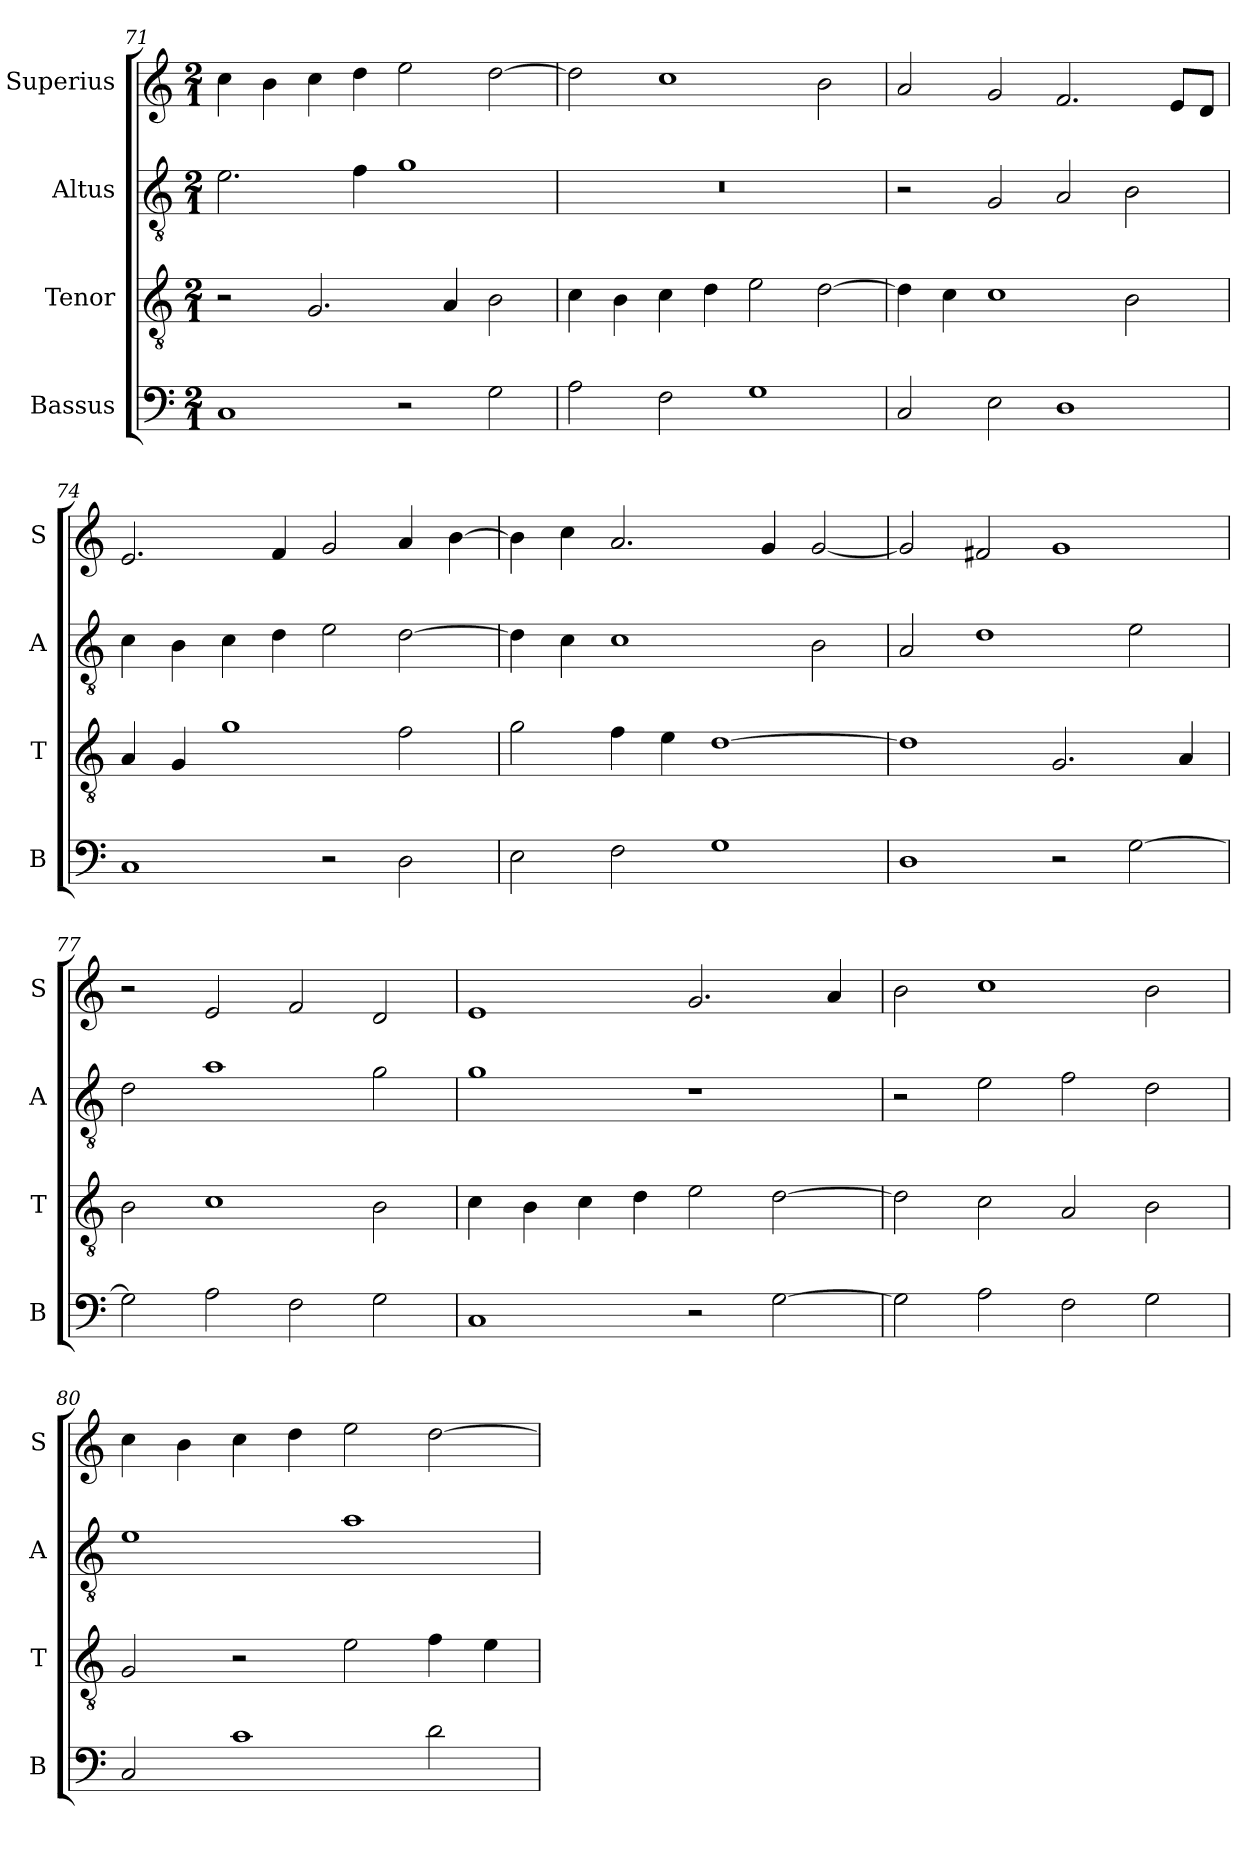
**kern	**kern	**kern	**kern
*part4	*part3	*part2	*part1
*staff4	*staff3	*staff2	*staff1
*I"Bassus	*I"Tenor	*I"Altus	*I"Superius
*I'B	*I'T	*I'A	*I'S
*clefF4	*clefGv2	*clefGv2	*clefG2
*k[]	*k[]	*k[]	*k[]
*M2/1	*M2/1	*M2/1	*M2/1
=71	=71	=71	=71
1C	2r	2.e\	4cc\
.	.	.	4b\
.	2.G/	.	4cc\
.	.	4f\	4dd\
2r	.	1g	2ee\
.	4A/	.	.
2G\	2B\	.	[2dd\
=72	=72	=72	=72
2A\	4c\	0r	2dd\]
.	4B\	.	.
2F\	4c\	.	1cc
.	4d\	.	.
1G	2e\	.	.
.	[2d\	.	2b\
=73	=73	=73	=73
2C/	4d\]	2r	2a/
.	4c\	.	.
2E\	1c	2G/	2g/
1D	.	2A/	2.f/
.	2B\	2B\	.
.	.	.	8e/L
.	.	.	8d/J
=74	=74	=74	=74
1C	4A/	4c\	2.e/
.	4G/	4B\	.
.	1g	4c\	.
.	.	4d\	4f/
2r	.	2e\	2g/
2D\	2f\	[2d\	4a/
.	.	.	[4b\
=75	=75	=75	=75
2E\	2g\	4d\]	4b\]
.	.	4c\	4cc\
2F\	4f\	1c	2.a/
.	4e\	.	.
1G	[1d	.	.
.	.	.	4g/
.	.	2B\	[2g/
=76	=76	=76	=76
1D	1d]	2A/	2g/]
.	.	1d	2f#X/
2r	2.G/	.	1g
[2G\	.	2e\	.
.	4A/	.	.
=77	=77	=77	=77
2G\]	2B\	2d\	2r
2A\	1c	1a	2e/
2F\	.	.	2f/
2G\	2B\	2g\	2d/
=78	=78	=78	=78
1C	4c\	1g	1e
.	4B\	.	.
.	4c\	.	.
.	4d\	.	.
2r	2e\	1r	2.g/
[2G\	[2d\	.	.
.	.	.	4a/
=79	=79	=79	=79
2G\]	2d\]	2r	2b\
2A\	2c\	2e\	1cc
2F\	2A/	2f\	.
2G\	2B\	2d\	2b\
=80	=80	=80	=80
2C/	2G/	1e	4cc\
.	.	.	4b\
1c	2r	.	4cc\
.	.	.	4dd\
.	2e\	1a	2ee\
2d\	4f\	.	[2dd\
.	4e\	.	.
=	=	=	=
*-	*-	*-	*-
